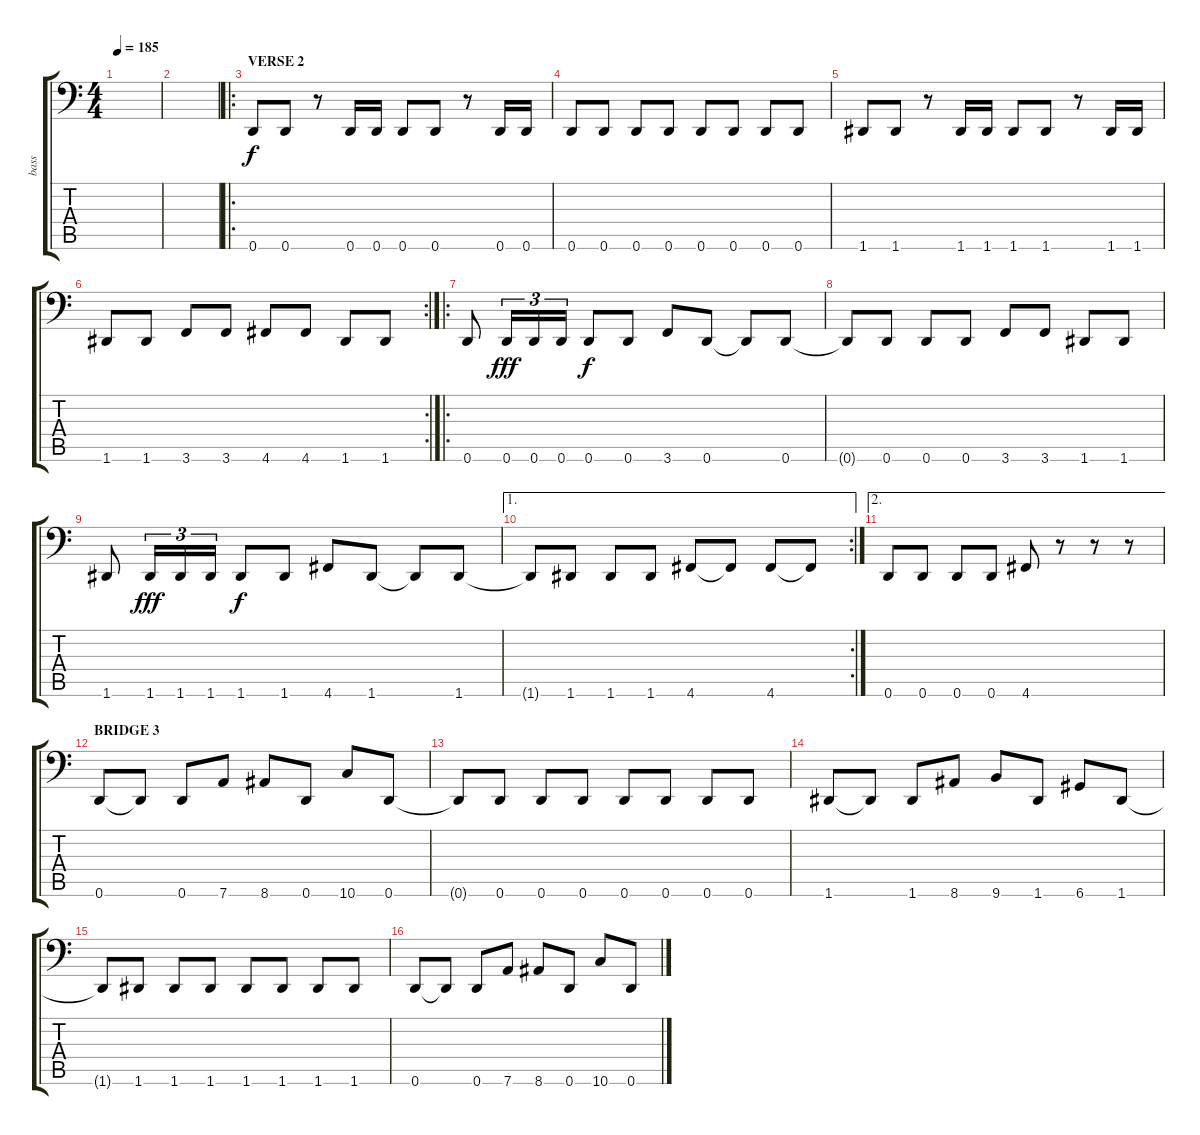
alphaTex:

\track ("bass" "bass") {instrument electricbassfinger}
\staff {score tabs}
\tuning (E3 B2 G2 D2 A1 D1) {hide}
\ts (4 4)
\tempo 185
\clef f4
\ks c
|
|
\ro
\section ("" "VERSE 2")
0.6.8 0.6.8 r.8 0.6.16 0.6.16 0.6.8 0.6.8 r.8 0.6.16 0.6.16 |
0.6.8 0.6.8 0.6.8 0.6.8 0.6.8 0.6.8 0.6.8 0.6.8 |
1.6.8 1.6.8 r.8 1.6.16 1.6.16 1.6.8 1.6.8 r.8 1.6.16 1.6.16 |
\rc 2
1.6.8 1.6.8 3.6.8 3.6.8 4.6.8 4.6.8 1.6.8 1.6.8 |
\ro
0.6.8 0.6.16{tu (3 2) dy fff} 0.6.16{tu (3 2)} 0.6.16{tu (3 2)} 0.6.8{dy f} 0.6.8 3.6.8 0.6.8 0.6{t}.8 0.6.8 |
0.6{t}.8 0.6.8 0.6.8 0.6.8 3.6.8 3.6.8 1.6.8 1.6.8 |
1.6.8 1.6.16{tu (3 2) dy fff} 1.6.16{tu (3 2)} 1.6.16{tu (3 2)} 1.6.8{dy f} 1.6.8 4.6.8 1.6.8 1.6{t}.8 1.6.8 |
\ae 1
\rc 2
1.6{t}.8 1.6.8 1.6.8 1.6.8 4.6.8 4.6{t}.8 4.6.8 4.6{t}.8 |
\ae 2
0.6.8 0.6.8 0.6.8 0.6.8 4.6.8 r.8 r.8 r.8 |
\section ("" "BRIDGE 3")
0.6.8 0.6{t}.8 0.6.8 7.6.8 8.6.8 0.6.8 10.6.8 0.6.8 |
0.6{t}.8 0.6.8 0.6.8 0.6.8 0.6.8 0.6.8 0.6.8 0.6.8 |
1.6.8 1.6{t}.8 1.6.8 8.6.8 9.6.8 1.6.8 6.6.8 1.6.8 |
1.6{t}.8 1.6.8 1.6.8 1.6.8 1.6.8 1.6.8 1.6.8 1.6.8 |
0.6.8 0.6{t}.8 0.6.8 7.6.8 8.6.8 0.6.8 10.6.8 0.6.8
